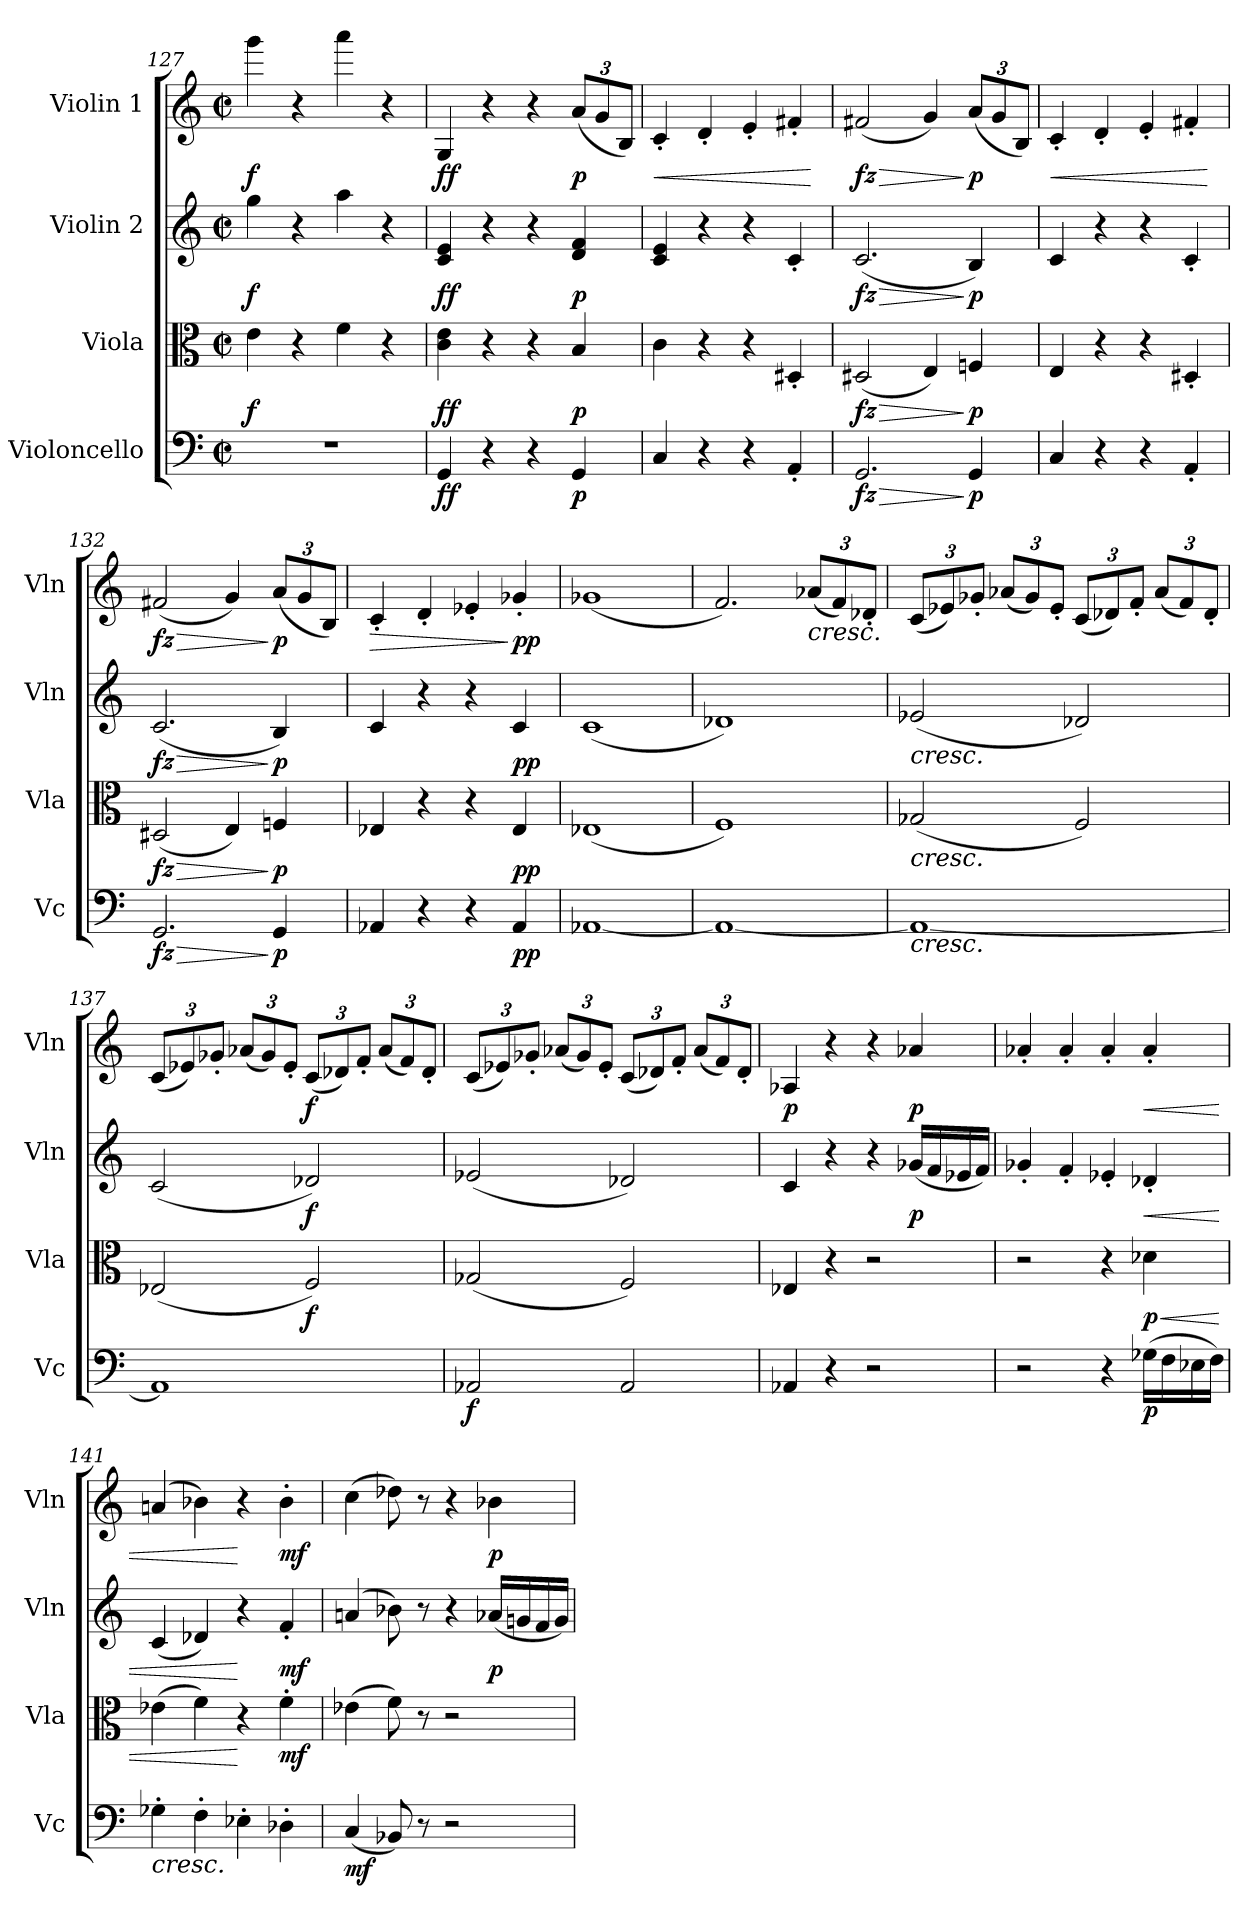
**kern	**dynam	**kern	**dynam	**kern	**dynam	**kern	**dynam
*part4	*part4	*part3	*part3	*part2	*part2	*part1	*part1
*staff4	*staff4	*staff3	*staff3	*staff2	*staff2	*staff1	*staff1
*I"Violoncello	*	*I"Viola	*	*I"Violin 2	*	*I"Violin 1	*
*I'Vc	*	*I'Vla	*	*I'Vln	*	*I'Vln	*
*clefF4	*	*clefC3	*	*clefG2	*	*clefG2	*
*k[]	*	*k[]	*	*k[]	*	*k[]	*
*M2/2	*	*M2/2	*	*M2/2	*	*M2/2	*
*met(c|)	*	*met(c|)	*	*met(c|)	*	*met(c|)	*
=127	=127	=127	=127	=127	=127	=127	=127
!	!	!	!LO:DY:b	!	!LO:DY:b	!	!LO:DY:b
1r	.	4e\	f	4gg\	f	4ggg\	f
.	.	4r	.	4r	.	4r	.
.	.	4f\	.	4aa\	.	4aaa\	.
.	.	4r	.	4r	.	4r	.
=128	=128	=128	=128	=128	=128	=128	=128
!	!LO:DY:b	!	!LO:DY:b	!	!LO:DY:b	!	!LO:DY:b
4GG/	ff	4c\ 4e\	ff	4c/ 4e/	ff	4G/	ff
4r	.	4r	.	4r	.	4r	.
4r	.	4r	.	4r	.	4r	.
*	*	*	*	*	*	*Xbrackettup	*
!	!LO:DY:b	!	!LO:DY:b	!	!LO:DY:b	!	!LO:DY:b
4GG/	p	4B/	p	4d/ 4f/	p	(<12a/L	p
.	.	.	.	.	.	12g/	.
.	.	.	.	.	.	12B/J)	.
=129	=129	=129	=129	=129	=129	=129	=129
!	!	!	!	!	!	!	!LO:HP:b
4C/	.	4c\	.	4c/ 4e/	.	4c'/	<
4r	.	4r	.	4r	.	4d'/	.
4r	.	4r	.	4r	.	4e'/	.
4AA'/	.	4D#X'/	.	4c'/	.	4f#X'/	.
.	.	.	.	.	.	.	[
!!LO:PB:g=z
=130	=130	=130	=130	=130	=130	=130	=130
!	!LO:HP:b	!	!LO:HP:b	!	!LO:HP:b	!	!LO:HP:b
!	!LO:DY:n=1:b	!	!LO:DY:n=1:b	!	!LO:DY:n=1:b	!	!LO:DY:n=1:b
2.GG/	> fz	(<2D#X/	> fz	(<2.c/	> fz	(<2f#X/	> fz
.	.	4E/)	.	.	.	4g/)	.
!	!LO:DY:n=2:b	!	!LO:DY:n=2:b	!	!LO:DY:n=2:b	!	!LO:DY:n=2:b
4GG/	] p	4Fn/	] p	4B/)	] p	(<12a/L	] p
.	.	.	.	.	.	12g/	.
.	.	.	.	.	.	12B/J)	.
=131	=131	=131	=131	=131	=131	=131	=131
!	!	!	!	!	!	!	!LO:HP:b
4C/	.	4E/	.	4c/	.	4c'/	<
4r	.	4r	.	4r	.	4d'/	.
4r	.	4r	.	4r	.	4e'/	.
4AA'/	.	4D#X'/	.	4c'/	.	4f#X'/	.
.	.	.	.	.	.	.	[
=132	=132	=132	=132	=132	=132	=132	=132
!	!LO:HP:b	!	!LO:HP:b	!	!LO:HP:b	!	!LO:HP:b
!	!LO:DY:n=1:b	!	!LO:DY:n=1:b	!	!LO:DY:n=1:b	!	!LO:DY:n=1:b
2.GG/	> fz	(<2D#X/	> fz	(<2.c/	> fz	(<2f#X/	> fz
.	.	4E/)	.	.	.	4g/)	.
!	!LO:DY:n=2:b	!	!LO:DY:n=2:b	!	!LO:DY:n=2:b	!	!LO:DY:n=2:b
4GG/	] p	4Fn/	] p	4B/)	] p	(<12a/L	] p
.	.	.	.	.	.	12g/	.
.	.	.	.	.	.	12B/J)	.
=133	=133	=133	=133	=133	=133	=133	=133
!	!	!	!	!	!	!	!LO:HP:b
4AA-X/	.	4E-X/	.	4c/	.	4c'/	>
4r	.	4r	.	4r	.	4d'/	.
4r	.	4r	.	4r	.	4e-X'/	.
!	!LO:DY:b	!	!LO:DY:b	!	!LO:DY:b	!	!LO:DY:n=1:b
4AA-/	pp	4E-/	pp	4c/	pp	4g-X'/	] pp
=134	=134	=134	=134	=134	=134	=134	=134
[1AA-X	.	(<1E-X	.	(<1c	.	(<1g-X	.
=135	=135	=135	=135	=135	=135	=135	=135
1AA-_	.	1F)	.	1d-X)	.	2.f/)	.
!	!	!	!	!	!	!LO:TX:b:i:t=cresc.	!
.	.	.	.	.	.	(<12a-X/L	.
.	.	.	.	.	.	12f/)	.
.	.	.	.	.	.	12d-X'/J	.
=136	=136	=136	=136	=136	=136	=136	=136
!	!	!	!	!LO:TX:b:i:t=cresc.	!	!	!
!	!	!LO:TX:b:i:t=cresc.	!	!	!	!	!
!LO:TX:b:i:t=cresc.	!	!	!	!	!	!	!
1AA-_	.	(<2G-X/	.	(<2e-X/	.	(<12c/L	.
.	.	.	.	.	.	12e-X/)	.
.	.	.	.	.	.	12g-X'/J	.
.	.	.	.	.	.	(<12a-X/L	.
.	.	.	.	.	.	12g-/)	.
.	.	.	.	.	.	12e-'/J	.
.	.	2F/)	.	2d-X/)	.	(<12c/L	.
.	.	.	.	.	.	12d-X/)	.
.	.	.	.	.	.	12f'/J	.
.	.	.	.	.	.	(<12a-/L	.
.	.	.	.	.	.	12f/)	.
.	.	.	.	.	.	12d-'/J	.
!!LO:LB:g=z
=137	=137	=137	=137	=137	=137	=137	=137
1AA-]	.	(<2E-X/	.	(<2c/	.	(<12c/L	.
.	.	.	.	.	.	12e-X/)	.
.	.	.	.	.	.	12g-X'/J	.
.	.	.	.	.	.	(<12a-X/L	.
.	.	.	.	.	.	12g-/)	.
.	.	.	.	.	.	12e-'/J	.
!	!	!	!LO:DY:b	!	!LO:DY:b	!	!LO:DY:b
.	.	2F/)	f	2d-X/)	f	(<12c/L	f
.	.	.	.	.	.	12d-X/)	.
.	.	.	.	.	.	12f'/J	.
.	.	.	.	.	.	(<12a-/L	.
.	.	.	.	.	.	12f/)	.
.	.	.	.	.	.	12d-'/J	.
=138	=138	=138	=138	=138	=138	=138	=138
!	!LO:DY:b	!	!	!	!	!	!
2AA-X/	f	(<2G-X/	.	(<2e-X/	.	(<12c/L	.
.	.	.	.	.	.	12e-X/)	.
.	.	.	.	.	.	12g-X'/J	.
.	.	.	.	.	.	(<12a-X/L	.
.	.	.	.	.	.	12g-/)	.
.	.	.	.	.	.	12e-'/J	.
2AA-/	.	2F/)	.	2d-X/)	.	(<12c/L	.
.	.	.	.	.	.	12d-X/)	.
.	.	.	.	.	.	12f'/J	.
.	.	.	.	.	.	(<12a-/L	.
.	.	.	.	.	.	12f/)	.
.	.	.	.	.	.	12d-'/J	.
=139	=139	=139	=139	=139	=139	=139	=139
!	!	!	!	!	!	!	!LO:DY:b
4AA-X/	.	4E-X/	.	4c/	.	4A-X/	p
4r	.	4r	.	4r	.	4r	.
2r	.	2r	.	4r	.	4r	.
!	!	!	!	!	!LO:DY:b	!	!LO:DY:b
.	.	.	.	(<16g-X/LL	p	4a-X/	p
.	.	.	.	16f/	.	.	.
.	.	.	.	16e-X/	.	.	.
.	.	.	.	16f/JJ)	.	.	.
=140	=140	=140	=140	=140	=140	=140	=140
2r	.	2r	.	4g-X'/	.	4a-X'/	.
.	.	.	.	4f'/	.	4a-'/	.
4r	.	4r	.	4e-X'/	.	4a-'/	.
!	!LO:DY:b	!	!LO:HP:b	!	!LO:HP:b	!	!LO:HP:b
!	!	!	!LO:DY:n=1:b	!	!	!	!
(>16G-X\LL	p	4d-X\	< p	4d-X'/	<	4a-'/	<
16F\	.	.	.	.	.	.	.
16E-X\	.	.	.	.	.	.	.
16F\JJ)	.	.	.	.	.	.	.
=141	=141	=141	=141	=141	=141	=141	=141
!LO:TX:b:i:t=cresc.	!	!	!	!	!	!	!
4G-X'\	.	(>4e-X\	.	(<4c/	.	(>4an/	.
4F'\	.	4f\)	.	4d-X/)	.	4b-X\)	.
4E-X'\	.	4r	[	4r	[	4r	[
!	!	!	!LO:DY:b	!	!LO:DY:b	!	!LO:DY:b
4D-X'\	.	4f'\	mf	4f'/	mf	4b-'\	mf
!!LO:LB:g=z
=142	=142	=142	=142	=142	=142	=142	=142
!	!LO:DY:b	!	!	!	!	!	!
(<4C/	mf	(>4e-X\	.	(>4an/	.	(>4cc\	.
8BB-X/)	.	8f\)	.	8b-X\)	.	8dd-X\)	.
8r	.	8r	.	8r	.	8r	.
2r	.	2r	.	4r	.	4r	.
!	!	!	!	!	!LO:DY:b	!	!LO:DY:b
.	.	.	.	(<16a-X/LL	p	4b-X\	p
.	.	.	.	16gn/	.	.	.
.	.	.	.	16f/	.	.	.
.	.	.	.	16g/JJ)	.	.	.
=	=	=	=	=	=	=	=
*-	*-	*-	*-	*-	*-	*-	*-
